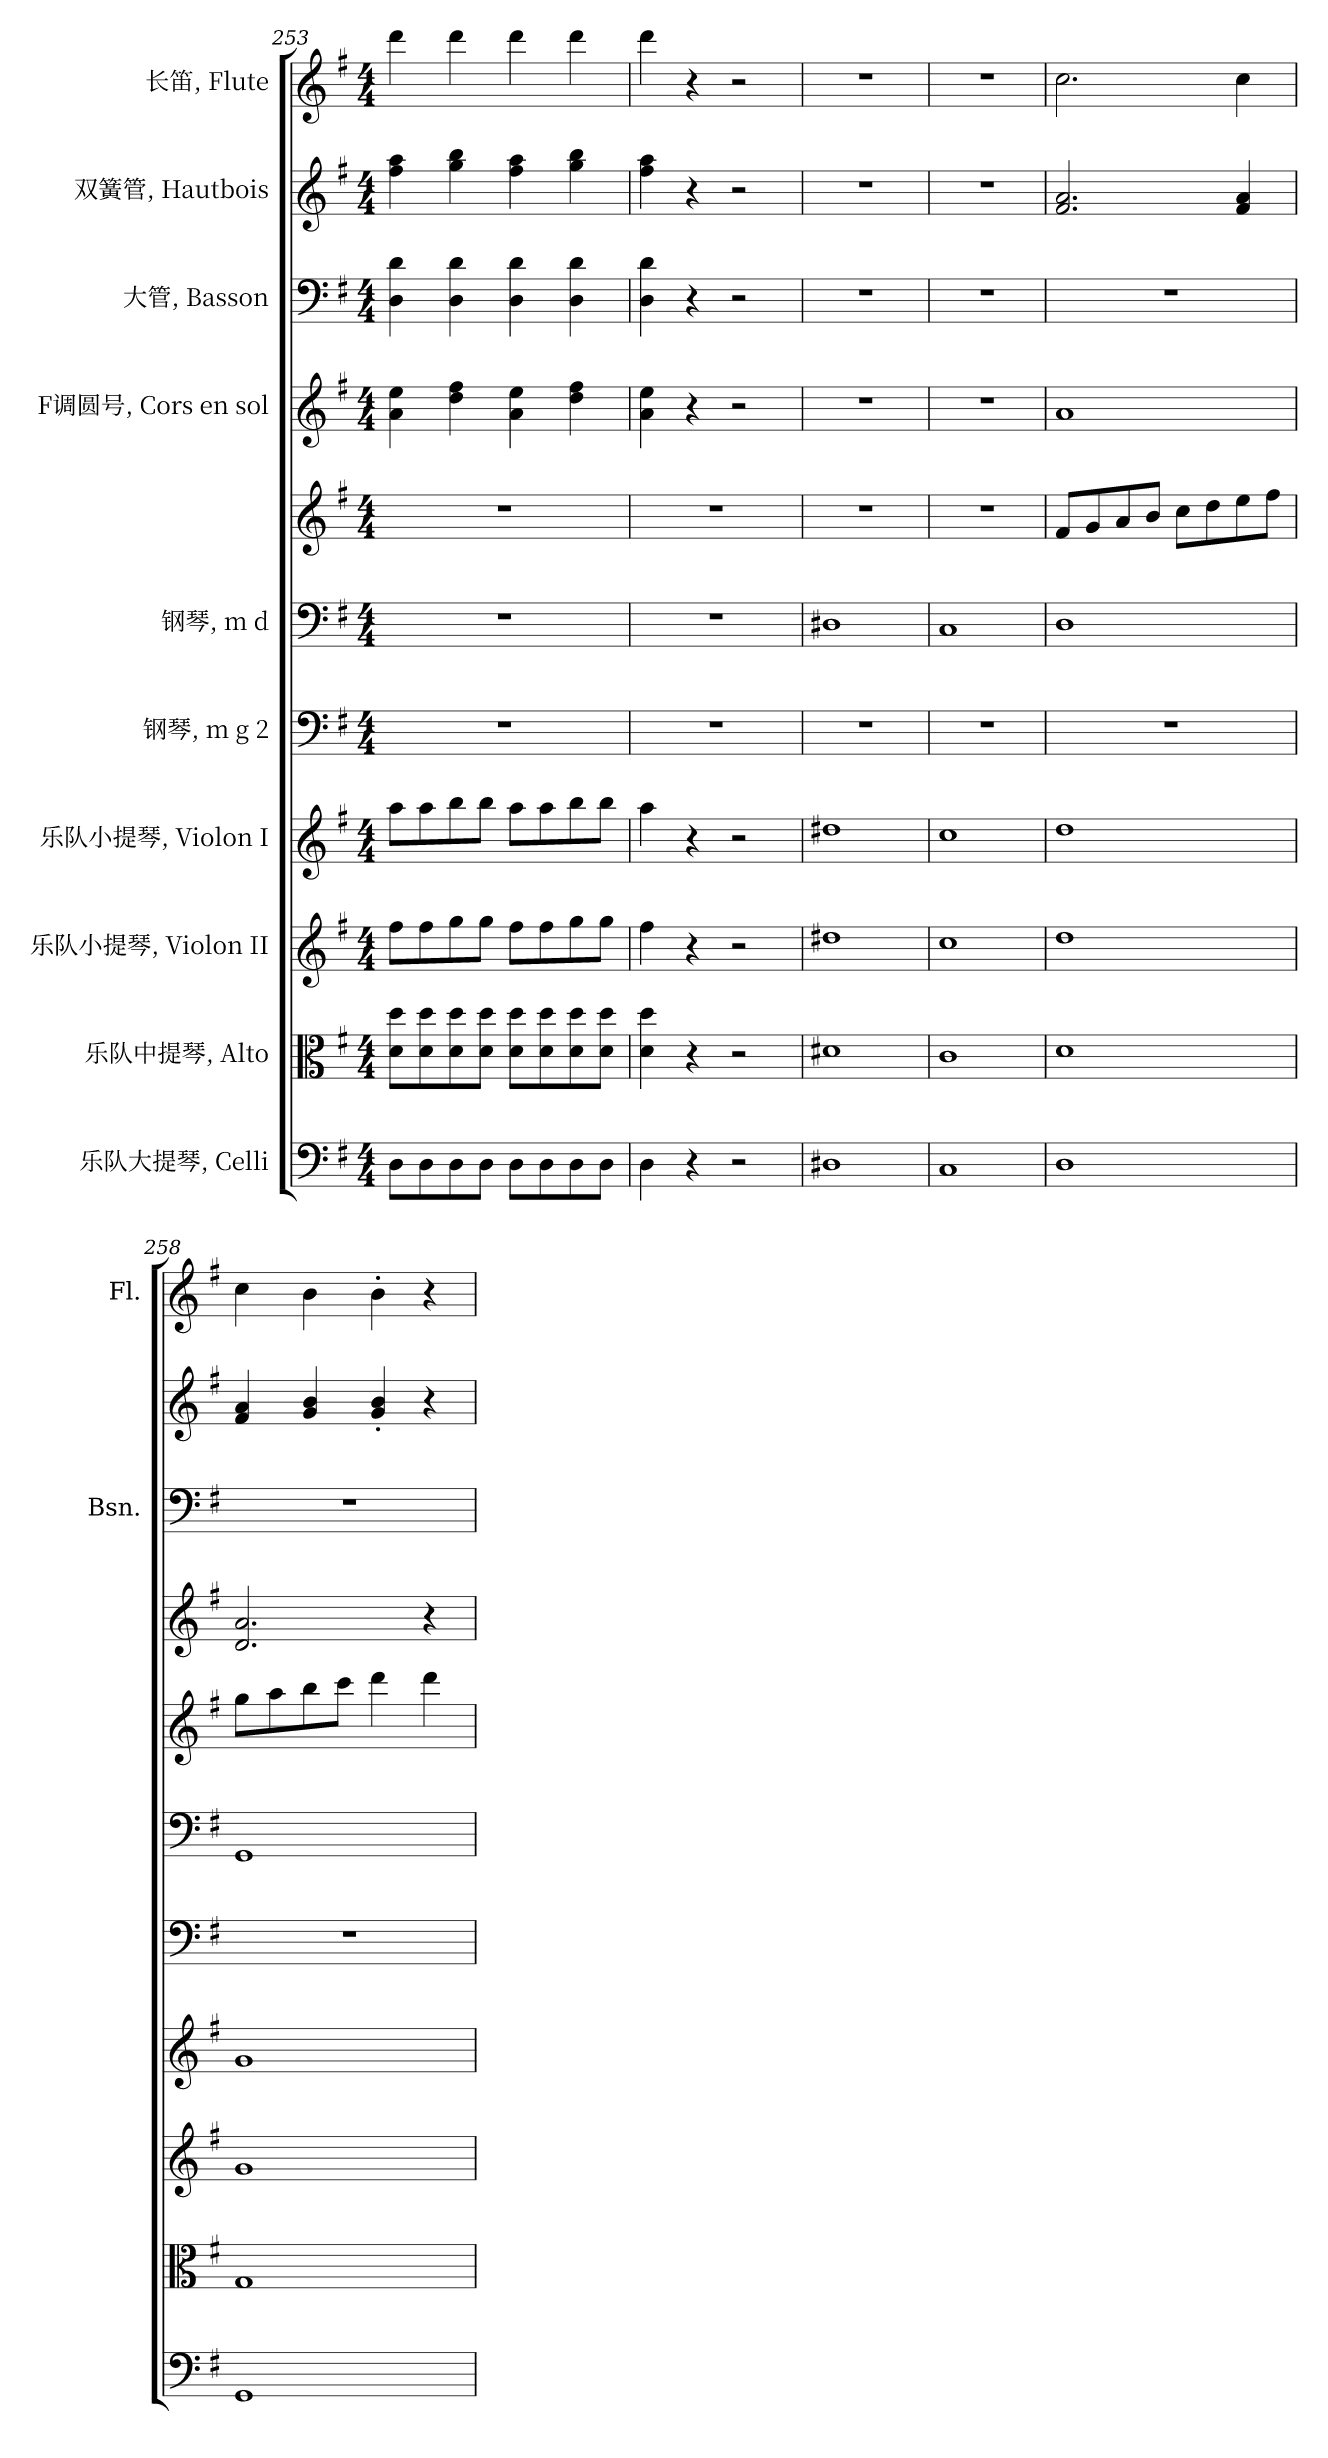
**kern	**kern	**kern	**kern	**kern	**kern	**kern	**kern	**kern	**kern	**kern
*part10	*part9	*part8	*part7	*part6	*part5	*part5	*part4	*part3	*part2	*part1
*staff11	*staff10	*staff9	*staff8	*staff7	*staff6	*staff5	*staff4	*staff3	*staff2	*staff1
*I"乐队大提琴, Celli	*I"乐队中提琴, Alto	*I"乐队小提琴, Violon II	*I"乐队小提琴, Violon I	*I"钢琴, m g 2	*I"钢琴, m d	*	*I"F调圆号, Cors en sol	*I"大管, Basson	*I"双簧管, Hautbois	*I"长笛, Flute
*	*	*	*	*	*	*	*	*I'Bsn.	*	*I'Fl.
*clefF4	*clefC3	*clefG2	*clefG2	*clefF4	*clefF4	*clefG2	*clefG2	*clefF4	*clefG2	*clefG2
*	*	*	*	*	*	*	*ITrd4c7	*	*	*
*k[f#]	*k[f#]	*k[f#]	*k[f#]	*k[f#]	*k[f#]	*k[f#]	*k[]	*k[f#]	*k[f#]	*k[f#]
*M4/4	*M4/4	*M4/4	*M4/4	*M4/4	*M4/4	*M4/4	*M4/4	*M4/4	*M4/4	*M4/4
=253	=253	=253	=253	=253	=253	=253	=253	=253	=253	=253
8D\L	8d\ 8dd\L	8ff#\L	8aa\L	1r	1r	1r	4d\ 4a\	4D\ 4d\	4ff#\ 4aa\	4ddd\
8D\	8d\ 8dd\	8ff#\	8aa\	.	.	.	.	.	.	.
8D\	8d\ 8dd\	8gg\	8bb\	.	.	.	4g\ 4b\	4D\ 4d\	4gg\ 4bb\	4ddd\
8D\J	8d\ 8dd\J	8gg\J	8bb\J	.	.	.	.	.	.	.
8D\L	8d\ 8dd\L	8ff#\L	8aa\L	.	.	.	4d\ 4a\	4D\ 4d\	4ff#\ 4aa\	4ddd\
8D\	8d\ 8dd\	8ff#\	8aa\	.	.	.	.	.	.	.
8D\	8d\ 8dd\	8gg\	8bb\	.	.	.	4g\ 4b\	4D\ 4d\	4gg\ 4bb\	4ddd\
8D\J	8d\ 8dd\J	8gg\J	8bb\J	.	.	.	.	.	.	.
!!LO:PB:g=z
=254	=254	=254	=254	=254	=254	=254	=254	=254	=254	=254
4D\	4d\ 4dd\	4ff#\	4aa\	1r	1r	1r	4d\ 4a\	4D\ 4d\	4ff#\ 4aa\	4ddd\
4r	4r	4r	4r	.	.	.	4r	4r	4r	4r
2r	2r	2r	2r	.	.	.	2r	2r	2r	2r
=255	=255	=255	=255	=255	=255	=255	=255	=255	=255	=255
1D#X	1d#X	1dd#X	1dd#X	1r	1D#X	1r	1r	1r	1r	1r
=256	=256	=256	=256	=256	=256	=256	=256	=256	=256	=256
1C	1c	1cc	1cc	1r	1C	1r	1r	1r	1r	1r
=257	=257	=257	=257	=257	=257	=257	=257	=257	=257	=257
1D	1d	1dd	1dd	1r	1D	8f#/L	1d	1r	2.f#/ 2.a/	2.cc\
.	.	.	.	.	.	8g/	.	.	.	.
.	.	.	.	.	.	8a/	.	.	.	.
.	.	.	.	.	.	8b/J	.	.	.	.
.	.	.	.	.	.	8cc\L	.	.	.	.
.	.	.	.	.	.	8dd\	.	.	.	.
.	.	.	.	.	.	8ee\	.	.	4f#/ 4a/	4cc\
.	.	.	.	.	.	8ff#\J	.	.	.	.
=258	=258	=258	=258	=258	=258	=258	=258	=258	=258	=258
1GG	1G	1g	1g	1r	1GG	8gg\L	2.G/ 2.d/	1r	4f#/ 4a/	4cc\
.	.	.	.	.	.	8aa\	.	.	.	.
.	.	.	.	.	.	8bb\	.	.	4g/ 4b/	4b\
.	.	.	.	.	.	8ccc\J	.	.	.	.
.	.	.	.	.	.	4ddd\	.	.	4g/' 4b/'	4b'\
.	.	.	.	.	.	4ddd\	4r	.	4r	4r
=	=	=	=	=	=	=	=	=	=	=
*-	*-	*-	*-	*-	*-	*-	*-	*-	*-	*-
